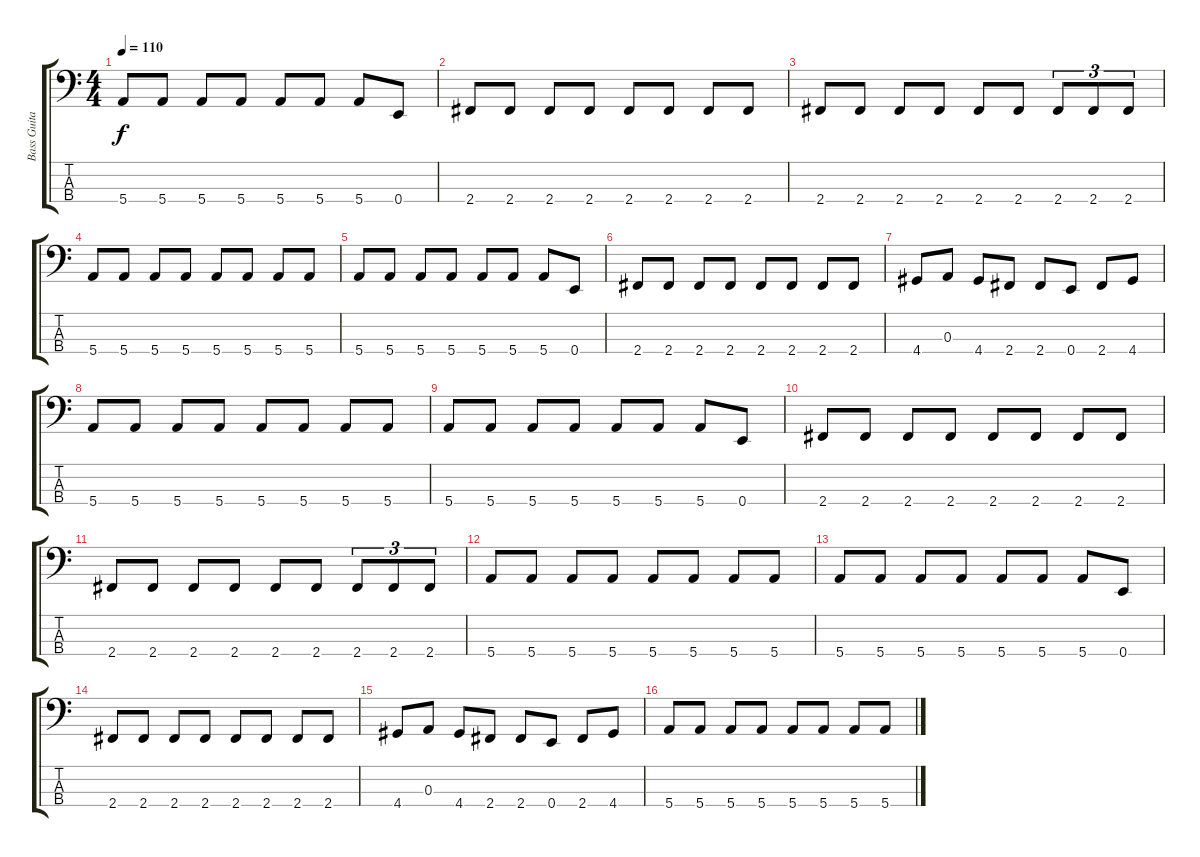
\track ("Bass Guitar" "Bass Guita") {instrument electricbassfinger}
\staff {score tabs}
\tuning (G2 D2 A1 E1) {hide}
\ts (4 4)
\tempo 110
\clef f4
\ks c
5.4.8{dy f} 5.4.8 5.4.8 5.4.8 5.4.8 5.4.8 5.4.8 0.4.8 |
2.4.8 2.4.8 2.4.8 2.4.8 2.4.8 2.4.8 2.4.8 2.4.8 |
2.4.8 2.4.8 2.4.8 2.4.8 2.4.8 2.4.8 2.4.8{tu (3 2)} 2.4.8{tu (3 2)} 2.4.8{tu (3 2)} |
5.4.8 5.4.8 5.4.8 5.4.8 5.4.8 5.4.8 5.4.8 5.4.8 |
5.4.8 5.4.8 5.4.8 5.4.8 5.4.8 5.4.8 5.4.8 0.4.8 |
2.4.8 2.4.8 2.4.8 2.4.8 2.4.8 2.4.8 2.4.8 2.4.8 |
4.4.8 0.3.8 4.4.8 2.4.8 2.4.8 0.4.8 2.4.8 4.4.8 |
5.4.8 5.4.8 5.4.8 5.4.8 5.4.8 5.4.8 5.4.8 5.4.8 |
5.4.8 5.4.8 5.4.8 5.4.8 5.4.8 5.4.8 5.4.8 0.4.8 |
2.4.8 2.4.8 2.4.8 2.4.8 2.4.8 2.4.8 2.4.8 2.4.8 |
2.4.8 2.4.8 2.4.8 2.4.8 2.4.8 2.4.8 2.4.8{tu (3 2)} 2.4.8{tu (3 2)} 2.4.8{tu (3 2)} |
5.4.8 5.4.8 5.4.8 5.4.8 5.4.8 5.4.8 5.4.8 5.4.8 |
5.4.8 5.4.8 5.4.8 5.4.8 5.4.8 5.4.8 5.4.8 0.4.8 |
2.4.8 2.4.8 2.4.8 2.4.8 2.4.8 2.4.8 2.4.8 2.4.8 |
4.4.8 0.3.8 4.4.8 2.4.8 2.4.8 0.4.8 2.4.8 4.4.8 |
5.4.8{volume 7} 5.4.8 5.4.8 5.4.8 5.4.8 5.4.8 5.4.8 5.4.8
